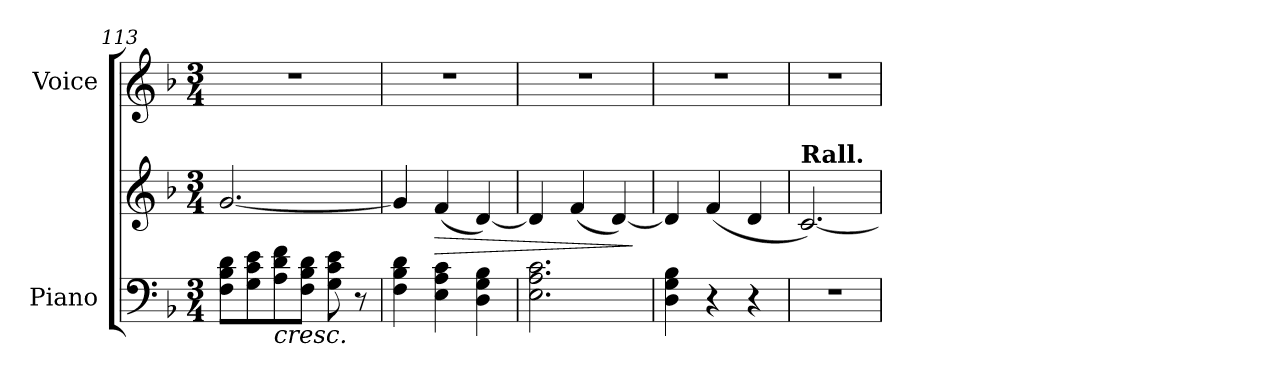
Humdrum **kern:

**kern	**kern	**dynam	**kern
*part2	*part2	*part2	*part1
*staff3	*staff2	*staff2/3	*staff1
*I"Piano	*	*	*I"Voice
*I'Pno	*	*	*
*clefF4	*clefG2	*	*clefG2
*k[b-]	*k[b-]	*	*k[b-]
*M3/4	*M3/4	*	*M3/4
=113	=113	=113	=113
8F\ 8B-\ 8d\L	[2.g/	.	2.r
8G\ 8c\ 8e\	.	.	.
!	!	!LO:HP:b=2	!
8A\ 8d\ 8f\	.	<	.
8F\ 8B-\ 8d\J	.	.	.
8G\ 8c\ 8e\	.	.	.
8r	.	.	.
=114	=114	=114	=114
4F\ 4B-\ 4d\	4g/]	.	2.r
!	!	!LO:HP:b	!
4E\ 4A\ 4c\	(4f/	>	.
4D\ 4G\ 4B-\	[4d/)	.	.
.	.	[	.
=115	=115	=115	=115
2.E\ 2.A\ 2.c\	4d/]	.	2.r
.	(4f/	.	.
.	[4d/)	.	.
.	.	]	.
=116	=116	=116	=116
4D\ 4G\ 4B-\	4d/]	.	2.r
4r	(4f/	.	.
4r	4d/	.	.
=117	=117	=117	=117
!	!LO:TX:a:B:t=Rall.	!	!
2.r	[2.c/)	.	2.r
=	=	=	=
*-	*-	*-	*-
